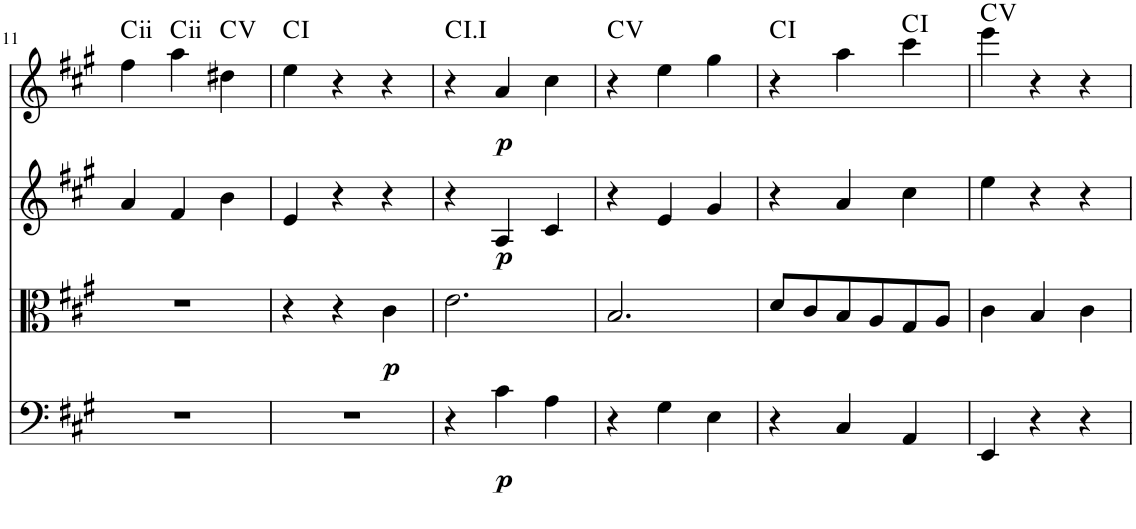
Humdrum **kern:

**kern	**dynam	**kern	**dynam	**kern	**dynam	**kern	**dynam	**harte
*part4	*part4	*part3	*part3	*part2	*part2	*part1	*part1	*part1
*staff4	*staff4	*staff3	*staff3	*staff2	*staff2	*staff1	*staff1	*
*I"Violoncello	*	*I"Viola	*	*I"Violin 2	*	*I"Violin 1	*	*
*I'Vc	*	*I'Vla	*	*I'Vln	*	*I'Vln	*	*
!!LO:PB:g=z
*clefF4	*	*clefC3	*	*clefG2	*	*clefG2	*	*
*k[f#c#g#]	*	*k[f#c#g#]	*	*k[f#c#g#]	*	*k[f#c#g#]	*	*
*M3/4	*	*M3/4	*	*M3/4	*	*M3/4	*	*
=11	=11	=11	=11	=11	=11	=11	=11	=11
!	!	!	!	!	!	!	!	!LO:H:kt=ii
2.r	.	2.r	.	4a/	.	4ff#\	.	.
!	!	!	!	!	!	!	!	!LO:H:kt=ii
.	.	.	.	4f#/	.	4aa\	.	.
.	.	.	.	4b\	.	4dd#X\	.	C:maj
=12	=12	=12	=12	=12	=12	=12	=12	=12
2.r	.	4r	.	4e/	.	4ee\	.	C:maj
.	.	4r	.	4r	.	4r	.	.
!	!	!	!LO:DY:b	!	!	!	!	!
.	.	4c#\	p	4r	.	4r	.	.
=13	=13	=13	=13	=13	=13	=13	=13	=13
4r	.	2.e\	.	4r	.	4r	.	C:maj
!	!LO:DY:b	!	!	!	!LO:DY:b	!	!LO:DY:b	!
4c#\	p	.	.	4A/	p	4a/	p	.
4A\	.	.	.	4c#/	.	4cc#\	.	.
=14	=14	=14	=14	=14	=14	=14	=14	=14
4r	.	2.B/	.	4r	.	4r	.	C:maj
4G#\	.	.	.	4e/	.	4ee\	.	.
4E\	.	.	.	4g#/	.	4gg#\	.	.
=15	=15	=15	=15	=15	=15	=15	=15	=15
4r	.	8d/L	.	4r	.	4r	.	C:maj
.	.	8c#/	.	.	.	.	.	.
4C#/	.	8B/	.	4a/	.	4aa\	.	.
.	.	8A/	.	.	.	.	.	.
4AA/	.	8G#/	.	4cc#\	.	4ccc#\	.	C:maj
.	.	8A/J	.	.	.	.	.	.
=16	=16	=16	=16	=16	=16	=16	=16	=16
4EE/	.	4c#\	.	4ee\	.	4eee\	.	C:maj
4r	.	4B/	.	4r	.	4r	.	.
4r	.	4c#\	.	4r	.	4r	.	.
=	=	=	=	=	=	=	=	=
*-	*-	*-	*-	*-	*-	*-	*-	*-
